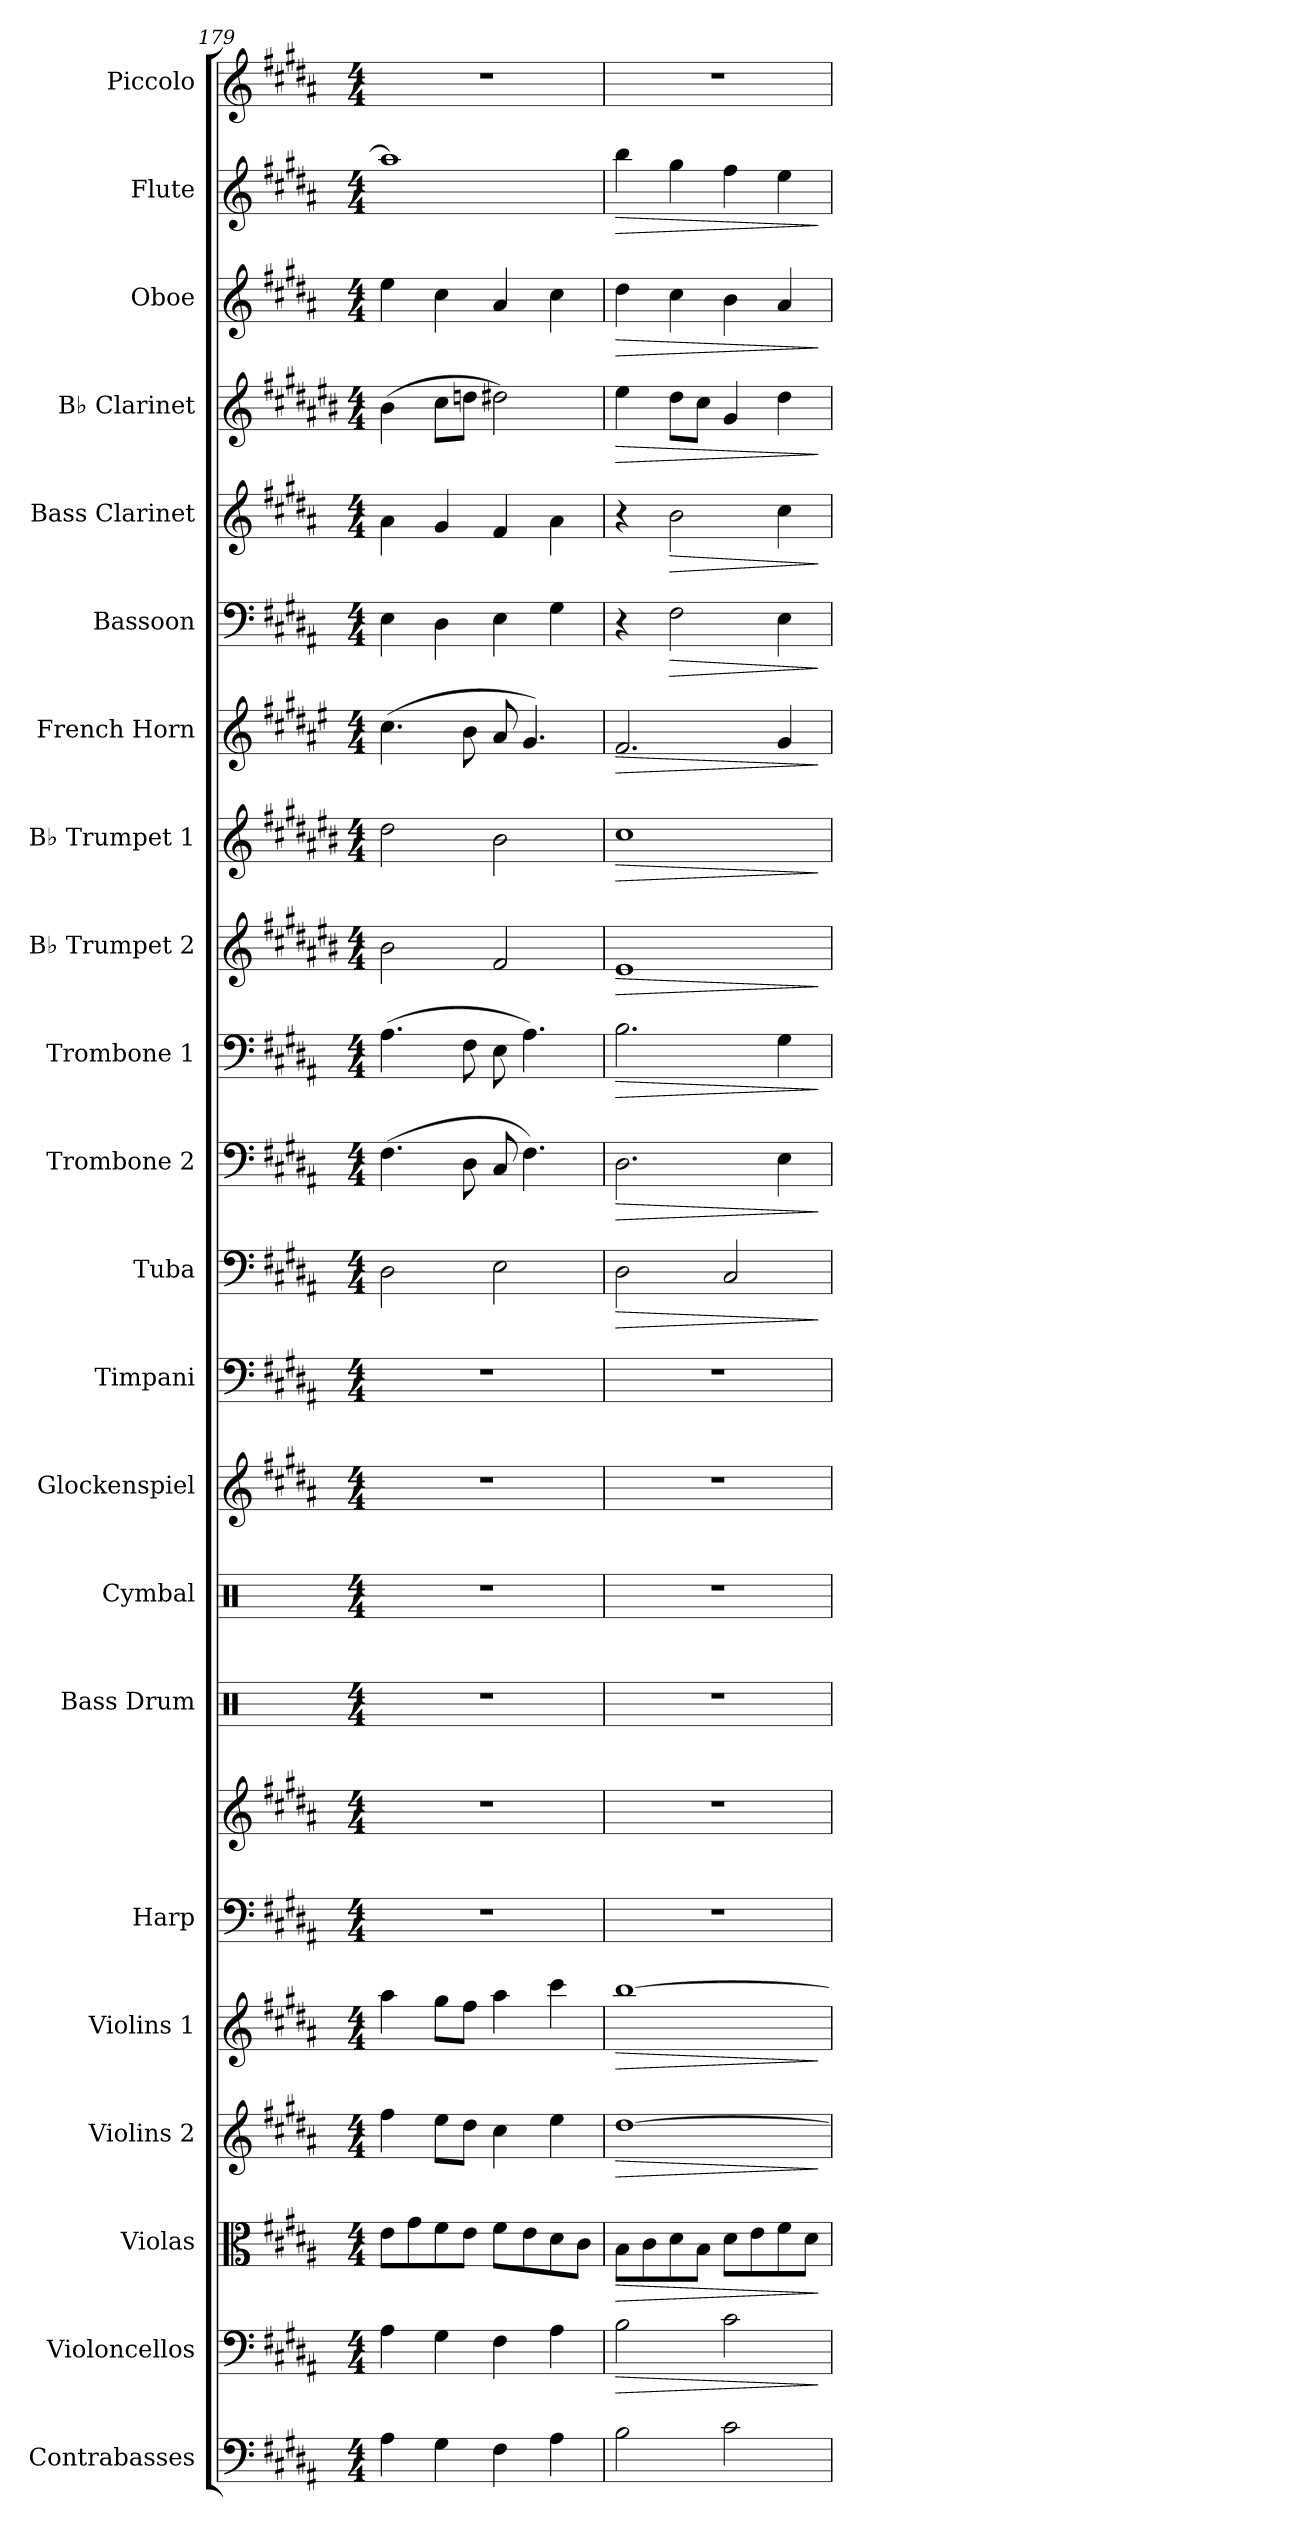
**kern	**kern	**dynam	**kern	**dynam	**kern	**dynam	**kern	**dynam	**kern	**kern	**kern	**kern	**kern	**kern	**kern	**dynam	**kern	**dynam	**kern	**dynam	**kern	**dynam	**kern	**dynam	**kern	**dynam	**kern	**dynam	**kern	**dynam	**kern	**dynam	**kern	**dynam	**kern	**dynam	**kern
*part22	*part21	*part21	*part20	*part20	*part19	*part19	*part18	*part18	*part17	*part17	*part16	*part15	*part14	*part13	*part12	*part12	*part11	*part11	*part10	*part10	*part9	*part9	*part8	*part8	*part7	*part7	*part6	*part6	*part5	*part5	*part4	*part4	*part3	*part3	*part2	*part2	*part1
*staff23	*staff22	*staff22	*staff21	*staff21	*staff20	*staff20	*staff19	*staff19	*staff18	*staff17	*staff16	*staff15	*staff14	*staff13	*staff12	*staff12	*staff11	*staff11	*staff10	*staff10	*staff9	*staff9	*staff8	*staff8	*staff7	*staff7	*staff6	*staff6	*staff5	*staff5	*staff4	*staff4	*staff3	*staff3	*staff2	*staff2	*staff1
*I"Contrabasses	*I"Violoncellos	*	*I"Violas	*	*I"Violins 2	*	*I"Violins 1	*	*I"Harp	*	*I"Bass Drum	*I"Cymbal	*I"Glockenspiel	*I"Timpani	*I"Tuba	*	*I"Trombone 2	*	*I"Trombone 1	*	*I"B♭ Trumpet 2	*	*I"B♭ Trumpet 1	*	*I"French Horn	*	*I"Bassoon	*	*I"Bass Clarinet	*	*I"B♭ Clarinet	*	*I"Oboe	*	*I"Flute	*	*I"Piccolo
*I'Cbs.	*I'Vcs.	*	*I'Vlas.	*	*I'Vlns. 2	*	*I'Vlns. 1	*	*I'Hrp.	*	*I'B. Dr.	*I'Cym.	*I'Glock.	*I'Timp.	*I'Tba.	*	*I'Tbn. 2	*	*I'Tbn. 1	*	*I'B♭ Tpt. 2	*	*I'B♭ Tpt. 1	*	*I'F Hn.	*	*I'Bsn.	*	*I'B. Cl.	*	*I'B♭ Cl.	*	*I'Ob.	*	*I'Fl.	*	*I'Picc.
*clefF4	*clefF4	*	*clefC3	*	*clefG2	*	*clefG2	*	*clefF4	*clefG2	*clefX	*clefX	*clefG2	*clefF4	*clefF4	*	*clefF4	*	*clefF4	*	*clefG2	*	*clefG2	*	*clefG2	*	*clefF4	*	*clefG2	*	*clefG2	*	*clefG2	*	*clefG2	*	*clefG2
*ITrd7c12	*	*	*	*	*	*	*	*	*	*	*	*	*ITrd-14c-24	*	*	*	*	*	*	*	*ITrd1c2	*	*ITrd1c2	*	*ITrd4c7	*	*	*	*ITrd8c14	*	*ITrd1c2	*	*	*	*	*	*ITrd-7c-12
*k[f#c#g#d#a#]	*k[f#c#g#d#a#]	*	*k[f#c#g#d#a#]	*	*k[f#c#g#d#a#]	*	*k[f#c#g#d#a#]	*	*k[f#c#g#d#a#]	*k[f#c#g#d#a#]	*k[]	*k[]	*k[f#c#g#d#a#]	*k[f#c#g#d#a#]	*k[f#c#g#d#a#]	*	*k[f#c#g#d#a#]	*	*k[f#c#g#d#a#]	*	*k[f#c#g#d#a#]	*	*k[f#c#g#d#a#]	*	*k[f#c#g#d#a#]	*	*k[f#c#g#d#a#]	*	*k[f#c#g#d#a#]	*	*k[f#c#g#d#a#]	*	*k[f#c#g#d#a#]	*	*k[f#c#g#d#a#]	*	*k[f#c#g#d#a#]
*M4/4	*M4/4	*	*M4/4	*	*M4/4	*	*M4/4	*	*M4/4	*M4/4	*M4/4	*M4/4	*M4/4	*M4/4	*M4/4	*	*M4/4	*	*M4/4	*	*M4/4	*	*M4/4	*	*M4/4	*	*M4/4	*	*M4/4	*	*M4/4	*	*M4/4	*	*M4/4	*	*M4/4
=179	=179	=179	=179	=179	=179	=179	=179	=179	=179	=179	=179	=179	=179	=179	=179	=179	=179	=179	=179	=179	=179	=179	=179	=179	=179	=179	=179	=179	=179	=179	=179	=179	=179	=179	=179	=179	=179
4AA#\	4A#\	.	8e\L	.	4ff#\	.	4aa#\	.	1r	1r	1r	1r	1r	1r	2D#\	.	(>4.F#\	.	(>4.A#\	.	2a#\	.	2cc#\	.	(>4.f#\	.	4E\	.	4A#\	.	(>4a#\	.	4ee\	.	1aa#]	.	1r
.	.	.	8g#\	.	.	.	.	.	.	.	.	.	.	.	.	.	.	.	.	.	.	.	.	.	.	.	.	.	.	.	.	.	.	.	.	.	.
4GG#\	4G#\	.	8f#\	.	8ee\L	.	8gg#\L	.	.	.	.	.	.	.	.	.	.	.	.	.	.	.	.	.	.	.	4D#\	.	4G#/	.	8b\L	.	4cc#\	.	.	.	.
.	.	.	8e\J	.	8dd#\J	.	8ff#\J	.	.	.	.	.	.	.	.	.	8D#\	.	8F#\	.	.	.	.	.	8e\	.	.	.	.	.	8ccn\J	.	.	.	.	.	.
4FF#\	4F#\	.	8f#\L	.	4cc#\	.	4aa#\	.	.	.	.	.	.	.	2E\	.	8C#/	.	8E\	.	2e/	.	2a#\	.	8d#/	.	4E\	.	4F#/	.	2cc#X\)	.	4a#/	.	.	.	.
.	.	.	8e\	.	.	.	.	.	.	.	.	.	.	.	.	.	4.F#\)	.	4.A#\)	.	.	.	.	.	4.c#/)	.	.	.	.	.	.	.	.	.	.	.	.
4AA#\	4A#\	.	8d#\	.	4ee\	.	4ccc#\	.	.	.	.	.	.	.	.	.	.	.	.	.	.	.	.	.	.	.	4G#\	.	4A#\	.	.	.	4cc#\	.	.	.	.
.	.	.	8c#\J	.	.	.	.	.	.	.	.	.	.	.	.	.	.	.	.	.	.	.	.	.	.	.	.	.	.	.	.	.	.	.	.	.	.
=180	=180	=180	=180	=180	=180	=180	=180	=180	=180	=180	=180	=180	=180	=180	=180	=180	=180	=180	=180	=180	=180	=180	=180	=180	=180	=180	=180	=180	=180	=180	=180	=180	=180	=180	=180	=180	=180
!	!	!LO:HP:b	!	!LO:HP:b	!	!LO:HP:b	!	!LO:HP:b	!	!	!	!	!	!	!	!LO:HP:b	!	!LO:HP:b	!	!LO:HP:b	!	!LO:HP:b	!	!LO:HP:b	!	!LO:HP:b	!	!	!	!	!	!LO:HP:b	!	!LO:HP:b	!	!LO:HP:b	!
2BB\	2B\	>	8B\L	>	[1dd#	>	[1bb	>	1r	1r	1r	1r	1r	1r	2D#\	>	2.D#\	>	2.B\	>	1d#	>	1b	>	2.B/	>	4r	.	4r	.	4dd#\	>	4dd#\	>	4bb\	>	1r
.	.	.	8c#\	.	.	.	.	.	.	.	.	.	.	.	.	.	.	.	.	.	.	.	.	.	.	.	.	.	.	.	.	.	.	.	.	.	.
!	!	!	!	!	!	!	!	!	!	!	!	!	!	!	!	!	!	!	!	!	!	!	!	!	!	!	!	!LO:HP:b	!	!LO:HP:b	!	!	!	!	!	!	!
.	.	.	8d#\	.	.	.	.	.	.	.	.	.	.	.	.	.	.	.	.	.	.	.	.	.	.	.	2F#\	>	2B\	>	8cc#\L	.	4cc#\	.	4gg#\	.	.
.	.	.	8B\J	.	.	.	.	.	.	.	.	.	.	.	.	.	.	.	.	.	.	.	.	.	.	.	.	.	.	.	8b\J	.	.	.	.	.	.
2C#\	2c#\	.	8d#\L	.	.	.	.	.	.	.	.	.	.	.	2C#/	.	.	.	.	.	.	.	.	.	.	.	.	.	.	.	4f#/	.	4b\	.	4ff#\	.	.
.	.	.	8e\	.	.	.	.	.	.	.	.	.	.	.	.	.	.	.	.	.	.	.	.	.	.	.	.	.	.	.	.	.	.	.	.	.	.
.	.	.	8f#\	.	.	.	.	.	.	.	.	.	.	.	.	.	4E\	.	4G#\	.	.	.	.	.	4c#/	.	4E\	.	4c#\	.	4cc#\	.	4a#/	.	4ee\	.	.
.	.	.	8d#\J	.	.	.	.	.	.	.	.	.	.	.	.	.	.	.	.	.	.	.	.	.	.	.	.	.	.	.	.	.	.	.	.	.	.
.	.	]	.	]	.	]	.	]	.	.	.	.	.	.	.	]	.	]	.	]	.	]	.	]	.	]	.	]	.	]	.	]	.	]	.	]	.
=	=	=	=	=	=	=	=	=	=	=	=	=	=	=	=	=	=	=	=	=	=	=	=	=	=	=	=	=	=	=	=	=	=	=	=	=	=
*-	*-	*-	*-	*-	*-	*-	*-	*-	*-	*-	*-	*-	*-	*-	*-	*-	*-	*-	*-	*-	*-	*-	*-	*-	*-	*-	*-	*-	*-	*-	*-	*-	*-	*-	*-	*-	*-
